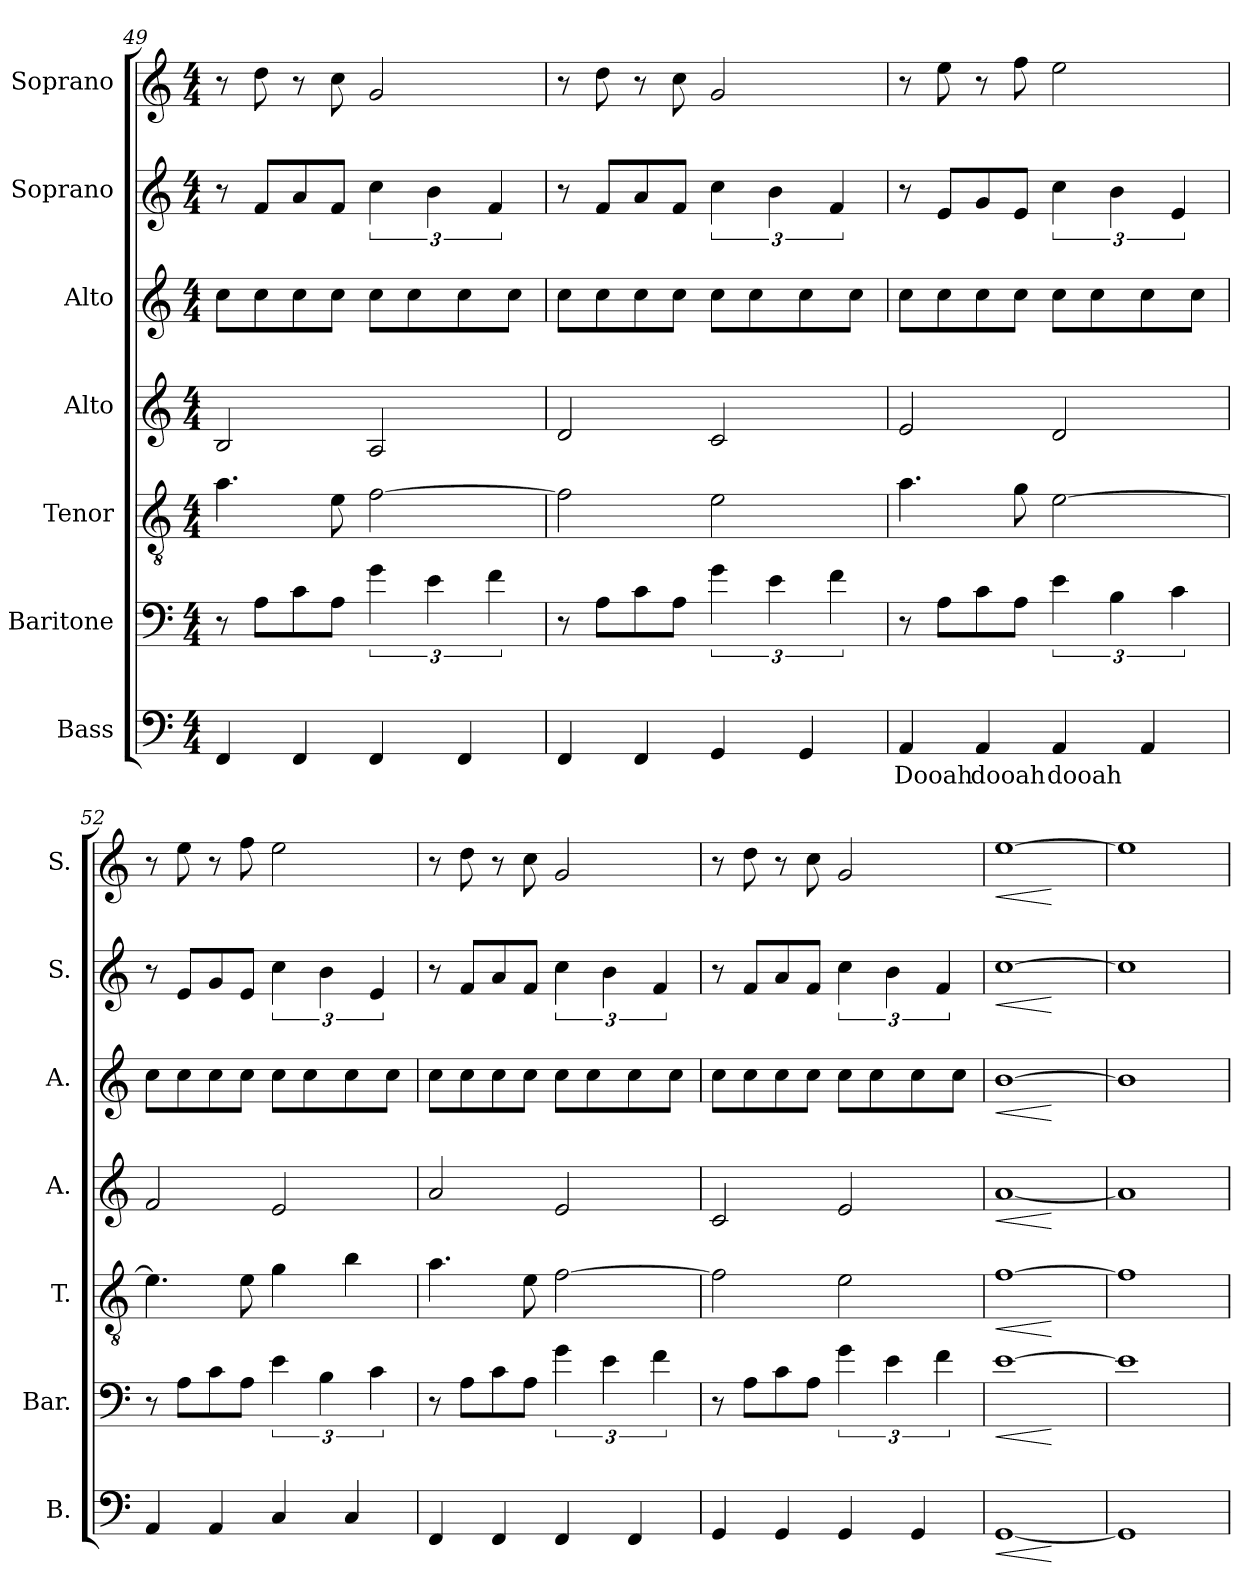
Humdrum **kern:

**kern	**text	**dynam	**kern	**dynam	**kern	**dynam	**kern	**dynam	**kern	**dynam	**kern	**dynam	**kern	**dynam
*part7	*part7	*part7	*part6	*part6	*part5	*part5	*part4	*part4	*part3	*part3	*part2	*part2	*part1	*part1
*staff7	*staff7	*staff7	*staff6	*staff6	*staff5	*staff5	*staff4	*staff4	*staff3	*staff3	*staff2	*staff2	*staff1	*staff1
*I"Bass	*	*	*I"Baritone	*	*I"Tenor	*	*I"Alto	*	*I"Alto	*	*I"Soprano	*	*I"Soprano	*
*I'B.	*	*	*I'Bar.	*	*I'T.	*	*I'A.	*	*I'A.	*	*I'S.	*	*I'S.	*
*clefF4	*	*	*clefF4	*	*clefGv2	*	*clefG2	*	*clefG2	*	*clefG2	*	*clefG2	*
*k[]	*	*	*k[]	*	*k[]	*	*k[]	*	*k[]	*	*k[]	*	*k[]	*
*M4/4	*	*	*M4/4	*	*M4/4	*	*M4/4	*	*M4/4	*	*M4/4	*	*M4/4	*
=49	=49	=49	=49	=49	=49	=49	=49	=49	=49	=49	=49	=49	=49	=49
4FF/	.	.	8r	.	4.a\	.	2B/	.	8cc\L	.	8r	.	8r	.
.	.	.	8A\L	.	.	.	.	.	8cc\	.	8f/L	.	8dd\	.
4FF/	.	.	8c\	.	.	.	.	.	8cc\	.	8a/	.	8r	.
.	.	.	8A\J	.	8e\	.	.	.	8cc\J	.	8f/J	.	8cc\	.
4FF/	.	.	6g\	.	[2f\	.	2A/	.	8cc\L	.	6cc\	.	2g/	.
.	.	.	.	.	.	.	.	.	8cc\	.	.	.	.	.
.	.	.	6e\	.	.	.	.	.	.	.	6b\	.	.	.
4FF/	.	.	.	.	.	.	.	.	8cc\	.	.	.	.	.
.	.	.	6f\	.	.	.	.	.	.	.	6f/	.	.	.
.	.	.	.	.	.	.	.	.	8cc\J	.	.	.	.	.
=50	=50	=50	=50	=50	=50	=50	=50	=50	=50	=50	=50	=50	=50	=50
4FF/	.	.	8r	.	2f\]	.	2d/	.	8cc\L	.	8r	.	8r	.
.	.	.	8A\L	.	.	.	.	.	8cc\	.	8f/L	.	8dd\	.
4FF/	.	.	8c\	.	.	.	.	.	8cc\	.	8a/	.	8r	.
.	.	.	8A\J	.	.	.	.	.	8cc\J	.	8f/J	.	8cc\	.
4GG/	.	.	6g\	.	2e\	.	2c/	.	8cc\L	.	6cc\	.	2g/	.
.	.	.	.	.	.	.	.	.	8cc\	.	.	.	.	.
.	.	.	6e\	.	.	.	.	.	.	.	6b\	.	.	.
4GG/	.	.	.	.	.	.	.	.	8cc\	.	.	.	.	.
.	.	.	6f\	.	.	.	.	.	.	.	6f/	.	.	.
.	.	.	.	.	.	.	.	.	8cc\J	.	.	.	.	.
!!LO:PB:g=z
=51	=51	=51	=51	=51	=51	=51	=51	=51	=51	=51	=51	=51	=51	=51
4AA/	Dooah	.	8r	.	4.a\	.	2e/	.	8cc\L	.	8r	.	8r	.
.	.	.	8A\L	.	.	.	.	.	8cc\	.	8e/L	.	8ee\	.
4AA/	dooah	.	8c\	.	.	.	.	.	8cc\	.	8g/	.	8r	.
.	.	.	8A\J	.	8g\	.	.	.	8cc\J	.	8e/J	.	8ff\	.
4AA/	dooah	.	6e\	.	[2e\	.	2d/	.	8cc\L	.	6cc\	.	2ee\	.
.	.	.	.	.	.	.	.	.	8cc\	.	.	.	.	.
.	.	.	6B\	.	.	.	.	.	.	.	6b\	.	.	.
4AA/	.	.	.	.	.	.	.	.	8cc\	.	.	.	.	.
.	.	.	6c\	.	.	.	.	.	.	.	6e/	.	.	.
.	.	.	.	.	.	.	.	.	8cc\J	.	.	.	.	.
=52	=52	=52	=52	=52	=52	=52	=52	=52	=52	=52	=52	=52	=52	=52
4AA/	.	.	8r	.	4.e\]	.	2f/	.	8cc\L	.	8r	.	8r	.
.	.	.	8A\L	.	.	.	.	.	8cc\	.	8e/L	.	8ee\	.
4AA/	.	.	8c\	.	.	.	.	.	8cc\	.	8g/	.	8r	.
.	.	.	8A\J	.	8e\	.	.	.	8cc\J	.	8e/J	.	8ff\	.
4C/	.	.	6e\	.	4g\	.	2e/	.	8cc\L	.	6cc\	.	2ee\	.
.	.	.	.	.	.	.	.	.	8cc\	.	.	.	.	.
.	.	.	6B\	.	.	.	.	.	.	.	6b\	.	.	.
4C/	.	.	.	.	4b\	.	.	.	8cc\	.	.	.	.	.
.	.	.	6c\	.	.	.	.	.	.	.	6e/	.	.	.
.	.	.	.	.	.	.	.	.	8cc\J	.	.	.	.	.
=53	=53	=53	=53	=53	=53	=53	=53	=53	=53	=53	=53	=53	=53	=53
4FF/	.	.	8r	.	4.a\	.	2a/	.	8cc\L	.	8r	.	8r	.
.	.	.	8A\L	.	.	.	.	.	8cc\	.	8f/L	.	8dd\	.
4FF/	.	.	8c\	.	.	.	.	.	8cc\	.	8a/	.	8r	.
.	.	.	8A\J	.	8e\	.	.	.	8cc\J	.	8f/J	.	8cc\	.
4FF/	.	.	6g\	.	[2f\	.	2e/	.	8cc\L	.	6cc\	.	2g/	.
.	.	.	.	.	.	.	.	.	8cc\	.	.	.	.	.
.	.	.	6e\	.	.	.	.	.	.	.	6b\	.	.	.
4FF/	.	.	.	.	.	.	.	.	8cc\	.	.	.	.	.
.	.	.	6f\	.	.	.	.	.	.	.	6f/	.	.	.
.	.	.	.	.	.	.	.	.	8cc\J	.	.	.	.	.
=54	=54	=54	=54	=54	=54	=54	=54	=54	=54	=54	=54	=54	=54	=54
4GG/	.	.	8r	.	2f\]	.	2c/	.	8cc\L	.	8r	.	8r	.
.	.	.	8A\L	.	.	.	.	.	8cc\	.	8f/L	.	8dd\	.
4GG/	.	.	8c\	.	.	.	.	.	8cc\	.	8a/	.	8r	.
.	.	.	8A\J	.	.	.	.	.	8cc\J	.	8f/J	.	8cc\	.
4GG/	.	.	6g\	.	2e\	.	2e/	.	8cc\L	.	6cc\	.	2g/	.
.	.	.	.	.	.	.	.	.	8cc\	.	.	.	.	.
.	.	.	6e\	.	.	.	.	.	.	.	6b\	.	.	.
4GG/	.	.	.	.	.	.	.	.	8cc\	.	.	.	.	.
.	.	.	6f\	.	.	.	.	.	.	.	6f/	.	.	.
.	.	.	.	.	.	.	.	.	8cc\J	.	.	.	.	.
=55	=55	=55	=55	=55	=55	=55	=55	=55	=55	=55	=55	=55	=55	=55
!	!	!LO:HP:b	!	!LO:HP:b	!	!LO:HP:b	!	!LO:HP:b	!	!LO:HP:b	!	!LO:HP:b	!	!LO:HP:b
[1GG	.	<	[1e	<	[1f	<	[1a	<	[1b	<	[1cc	<	[1ee	<
.	.	[	.	[	.	[	.	[	.	[	.	[	.	[
=56	=56	=56	=56	=56	=56	=56	=56	=56	=56	=56	=56	=56	=56	=56
1GGZ]	.	.	1eZ]	.	1fZ]	.	1aZ]	.	1bZ]	.	1ccZ]	.	1eeZ]	.
=	=	=	=	=	=	=	=	=	=	=	=	=	=	=
*-	*-	*-	*-	*-	*-	*-	*-	*-	*-	*-	*-	*-	*-	*-
